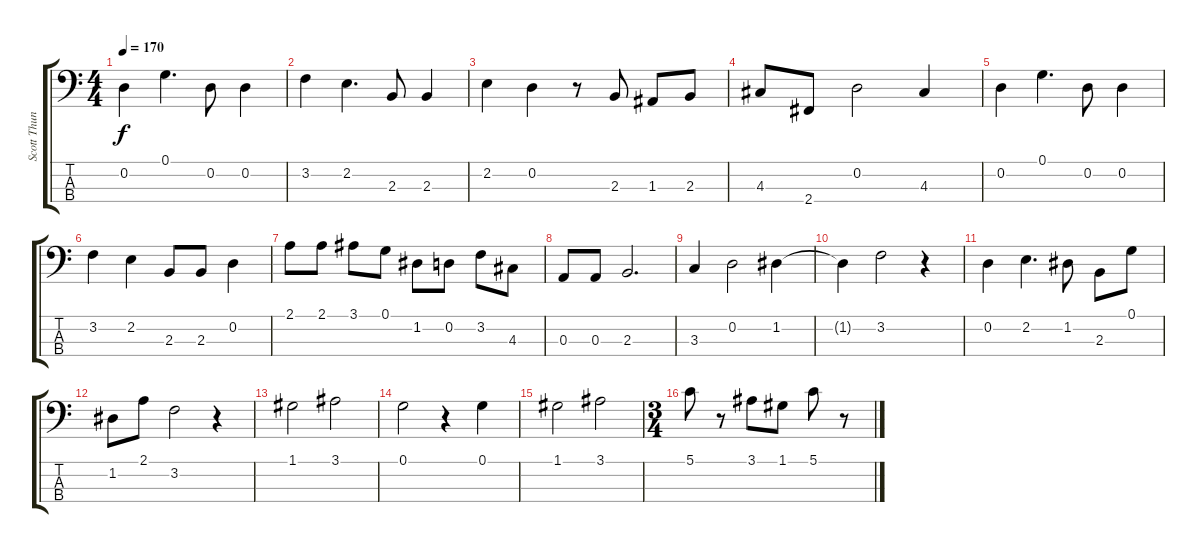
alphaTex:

\track ("Scott Thunes - Bass" "Scott Thun") {instrument slapbass2}
\staff {score tabs}
\tuning (G2 D2 A1 E1) {hide}
\ts (4 4)
\tempo 170
\clef f4
\ks c
0.2.4{dy f} 0.1.4{d} 0.2.8 0.2.4 |
3.2.4 2.2.4{d} 2.3.8 2.3.4 |
2.2.4 0.2.4 r.8 2.3.8 1.3.8 2.3.8 |
4.3.8 2.4.8 0.2.2 4.3.4 |
0.2.4 0.1.4{d} 0.2.8 0.2.4 |
3.2.4 2.2.4 2.3.8 2.3.8 0.2.4 |
2.1.8 2.1.8 3.1.8 0.1.8 1.2.8 0.2.8 3.2.8 4.3.8 |
0.3.8 0.3.8 2.3.2{d} |
3.3.4 0.2.2 1.2.4 |
1.2{t}.4 3.2.2 r.4 |
0.2.4 2.2.4{d} 1.2.8 2.3.8 0.1.8 |
1.2.8 2.1.8 3.2.2 r.4 |
1.1.2 3.1.2 |
0.1.2 r.4 0.1.4 |
1.1.2 3.1.2 |
\ts (3 4)
5.1.8 r.8 3.1.8 1.1.8 5.1.8 r.8
